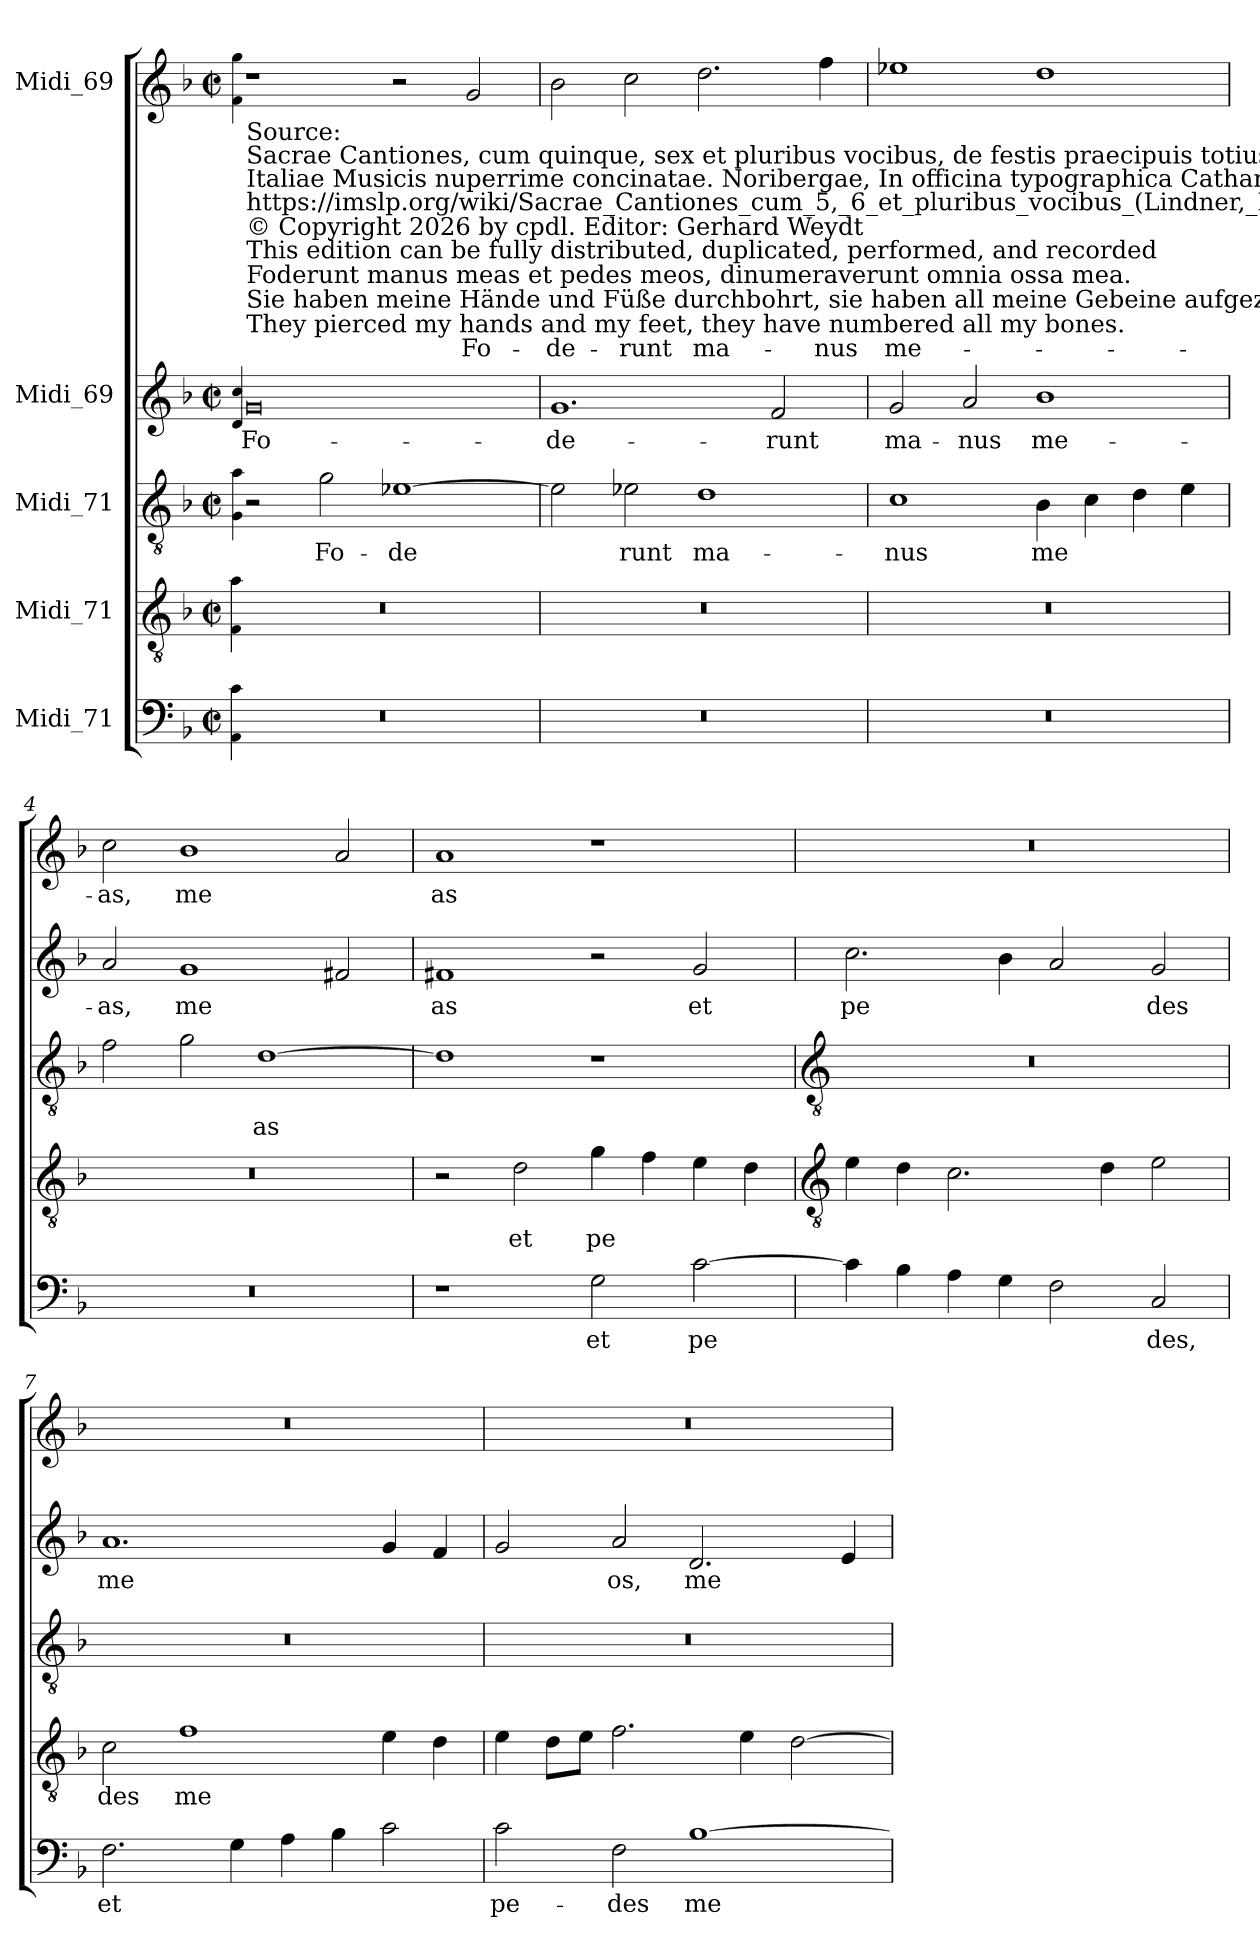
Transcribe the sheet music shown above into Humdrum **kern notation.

**kern	**text	**kern	**text	**kern	**text	**kern	**text	**kern	**text
*part5	*part5	*part4	*part4	*part3	*part3	*part2	*part2	*part1	*part1
*staff5	*staff5	*staff4	*staff4	*staff3	*staff3	*staff2	*staff2	*staff1	*staff1
*I"Midi_71	*	*I"Midi_71	*	*I"Midi_71	*	*I"Midi_69	*	*I"Midi_69	*
*clefF4	*	*clefGv2	*	*clefGv2	*	*clefG2	*	*clefG2	*
*k[b-]	*	*k[b-]	*	*k[b-]	*	*k[b-]	*	*k[b-]	*
*F:	*	*F:	*	*F:	*	*F:	*	*F:	*
*M4/2	*	*M4/2	*	*M4/2	*	*M4/2	*	*M4/2	*
*met(c|)	*	*met(c|)	*	*met(c|)	*	*met(c|)	*	*met(c|)	*
=1	=1	=1	=1	=1	=1	=1	=1	=1	=1
4qqAA 4qqc	.	4qqF 4qqa	.	4qqG 4qqa	.	4qqd 4qqcc	.	4qqf 4qqgg	.
!	!	!	!	!	!	!	!	!LO:TX:b:t=Source&colon;\nSacrae Cantiones, cum quinque, sex et pluribus vocibus, de festis praecipuis totius anni, a praestantissimis\nItaliae Musicis nuperrime concinatae. Noribergae, In officina typographica Catharinae Gerlachiae, 1585\nhttps&colon;//imslp.org/wiki/Sacrae_Cantiones_cum_5,_6_et_pluribus_vocibus_(Lindner,_Friedrich)	!
!	!	!	!	!	!	!	!	!LO:TX:b:t=© Copyright 2026 by cpdl. Editor&colon; Gerhard Weydt\nThis edition can be fully distributed, duplicated, performed, and recorded	!
!	!	!	!	!	!	!	!	!LO:TX:b:t=Foderunt manus meas et pedes meos, dinumeraverunt omnia ossa mea.	!
!	!	!	!	!	!	!	!	!LO:TX:b:t=Sie haben meine Hände und Füße durchbohrt, sie haben all meine Gebeine aufgezählt.	!
!	!	!	!	!	!	!	!	!LO:TX:b:t=They pierced my hands and my feet, they have numbered all my bones.	!
!	!	!	!	!	!	!	!LO:LY:b	!	!
0r	.	0r	.	2r	.	0g	Fo-	1r	.
!	!	!	!	!	!LO:LY:b	!	!	!	!
.	.	.	.	2g	Fo-	.	.	.	.
!	!	!	!	!	!LO:LY:b	!	!	!	!
.	.	.	.	[1e-X	-de	.	.	2r	.
!	!	!	!	!	!	!	!	!	!LO:LY:b
.	.	.	.	.	.	.	.	2g	Fo-
=2	=2	=2	=2	=2	=2	=2	=2	=2	=2
!	!	!	!	!	!	!	!LO:LY:b	!	!LO:LY:b
0r	.	0r	.	2e-]	.	1.g	-de-	2b-	-de-
!	!	!	!	!	!LO:LY:b	!	!	!	!LO:LY:b
.	.	.	.	2e-	runt	.	.	2cc	-runt
!	!	!	!	!	!LO:LY:b	!	!	!	!LO:LY:b
.	.	.	.	1d	ma-	.	.	2.dd	ma-
!	!	!	!	!	!	!	!LO:LY:b	!	!
.	.	.	.	.	.	2f	-runt	.	.
!	!	!	!	!	!	!	!	!	!LO:LY:b
.	.	.	.	.	.	.	.	4ff	-nus
=3	=3	=3	=3	=3	=3	=3	=3	=3	=3
!	!	!	!	!	!LO:LY:b	!	!LO:LY:b	!	!LO:LY:b
0r	.	0r	.	1c	-nus	2g	ma-	1ee-X	me-
!	!	!	!	!	!	!	!LO:LY:b	!	!
.	.	.	.	.	.	2a	-nus	.	.
!	!	!	!	!	!LO:LY:b	!	!LO:LY:b	!	!
.	.	.	.	4B-	me	1b-	me-	1dd	.
.	.	.	.	4c	.	.	.	.	.
.	.	.	.	4d	.	.	.	.	.
.	.	.	.	4e	.	.	.	.	.
=4	=4	=4	=4	=4	=4	=4	=4	=4	=4
!	!	!	!	!	!	!	!LO:LY:b	!	!LO:LY:b
0r	.	0r	.	2f	.	2a	-as,	2cc	-as,
!	!	!	!	!	!	!	!LO:LY:b	!	!LO:LY:b
.	.	.	.	2g	.	1g	me	1b-	me
!	!	!	!	!	!LO:LY:b	!	!	!	!
.	.	.	.	[1d	as	.	.	.	.
.	.	.	.	.	.	2f#X	.	2a	.
=5	=5	=5	=5	=5	=5	=5	=5	=5	=5
!	!	!	!	!	!	!	!LO:LY:b	!	!LO:LY:b
1r	.	2r	.	1d]	.	1f#X	as	1a	as
!	!	!	!LO:LY:b	!	!	!	!	!	!
.	.	2d	et	.	.	.	.	.	.
!	!LO:LY:b	!	!LO:LY:b	!	!	!	!	!	!
2G	et	4g	pe	1r	.	2r	.	1r	.
.	.	4f	.	.	.	.	.	.	.
!	!LO:LY:b	!	!	!	!	!	!LO:LY:b	!	!
[2c	pe	4e	.	.	.	2g	et	.	.
.	.	4d	.	.	.	.	.	.	.
!!LO:LB:g=z
=6	=6	=6	=6	=6	=6	=6	=6	=6	=6
*	*	*clefGv2	*	*clefGv2	*	*	*	*	*
!	!	!	!	!	!	!	!LO:LY:b	!	!
4c]	.	4e	.	0r	.	2.cc	pe	0r	.
4B-	.	4d	.	.	.	.	.	.	.
4A	.	2.c	.	.	.	.	.	.	.
4G	.	.	.	.	.	4b-	.	.	.
2F	.	.	.	.	.	2a	.	.	.
.	.	4d	.	.	.	.	.	.	.
!	!LO:LY:b	!	!	!	!	!	!LO:LY:b	!	!
2C	des,	2e	.	.	.	2g	des	.	.
=7	=7	=7	=7	=7	=7	=7	=7	=7	=7
!	!LO:LY:b	!	!LO:LY:b	!	!	!	!LO:LY:b	!	!
2.F	et	2c	des	0r	.	1.a	me	0r	.
!	!	!	!LO:LY:b	!	!	!	!	!	!
.	.	1f	me	.	.	.	.	.	.
4G	.	.	.	.	.	.	.	.	.
4A	.	.	.	.	.	.	.	.	.
4B-	.	.	.	.	.	.	.	.	.
2c	.	4e	.	.	.	4g	.	.	.
.	.	4d	.	.	.	4f	.	.	.
=8	=8	=8	=8	=8	=8	=8	=8	=8	=8
!	!LO:LY:b	!	!	!	!	!	!	!	!
2c	pe-	4e	.	0r	.	2g	.	0r	.
.	.	8dL	.	.	.	.	.	.	.
.	.	8eJ	.	.	.	.	.	.	.
!	!LO:LY:b	!	!	!	!	!	!LO:LY:b	!	!
2F	-des	2.f	.	.	.	2a	os,	.	.
!	!LO:LY:b	!	!	!	!	!	!LO:LY:b	!	!
[1B-	me	.	.	.	.	2.d	me	.	.
.	.	4e	.	.	.	.	.	.	.
.	.	[2d	.	.	.	.	.	.	.
.	.	.	.	.	.	4e	.	.	.
=	=	=	=	=	=	=	=	=	=
*-	*-	*-	*-	*-	*-	*-	*-	*-	*-
